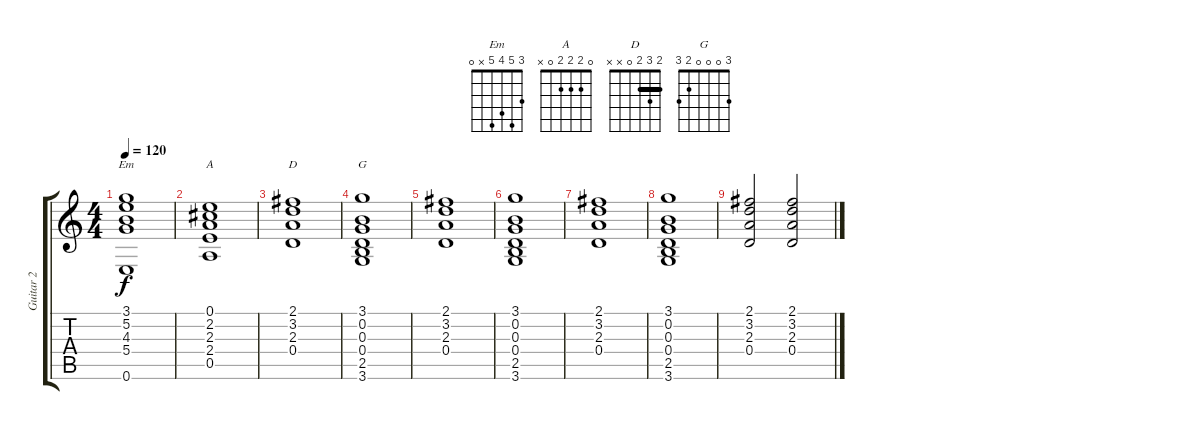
\track ("Guitar 2" "Guitar 2") {instrument acousticguitarnylon}
\staff {score tabs}
\tuning (E4 B3 G3 D3 A2 E2) {hide}
\chord ("Em" 3 5 4 5 x 0)
\chord ("A" 0 2 2 2 0 x)
\chord ("D" 2 3 2 0 x x) {barre 2}
\chord ("G" 3 0 0 0 2 3)
\ts (4 4)
\tempo 120
\clef g2
\ks c
(3.1 5.2 4.3 5.4 0.6).1{ch "Em" dy f} |
(0.1 2.2 2.3 2.4 0.5).1{ch "A"} |
(2.1 3.2 2.3 0.4).1{ch "D"} |
(3.1 0.2 0.3 0.4 2.5 3.6).1{ch "G"} |
(2.1 3.2 2.3 0.4).1 |
(3.1 0.2 0.3 0.4 2.5 3.6).1 |
(2.1 3.2 2.3 0.4).1 |
(3.1 0.2 0.3 0.4 2.5 3.6).1 |
(2.1 3.2 2.3 0.4).2 (2.1 3.2 2.3 0.4).2
